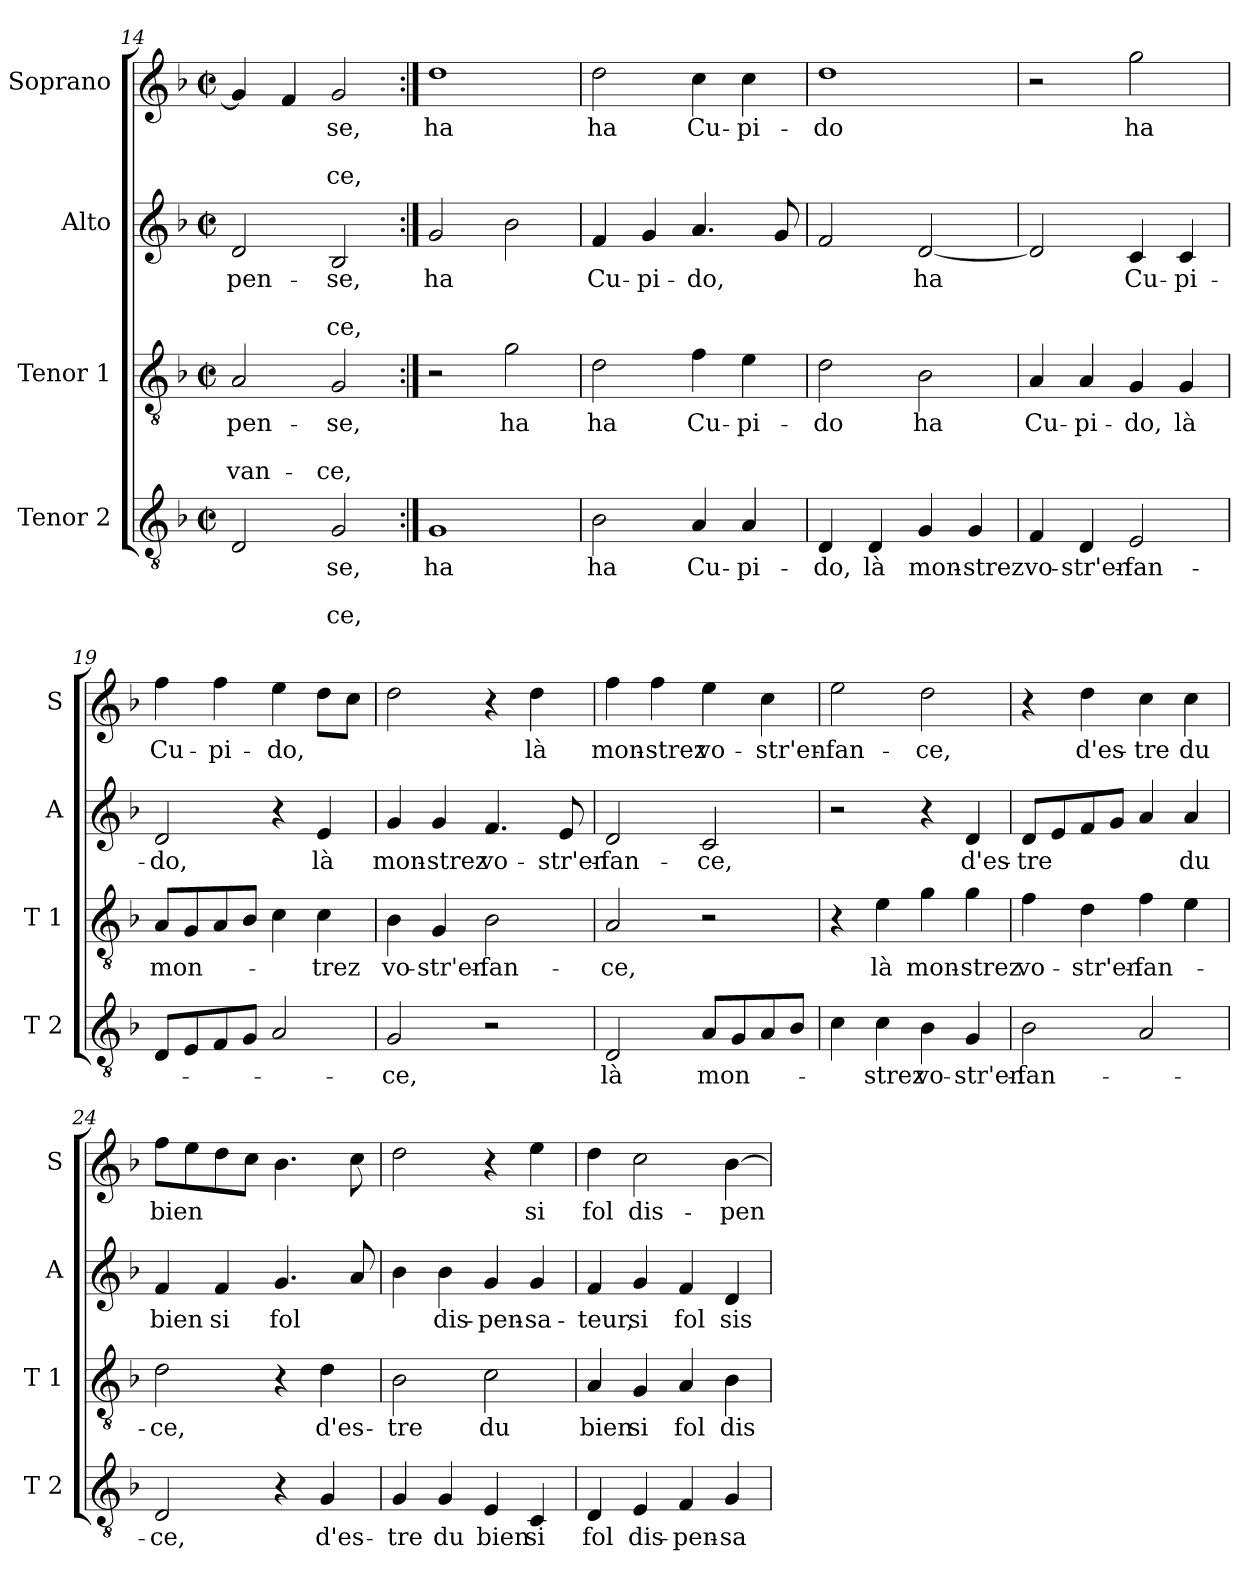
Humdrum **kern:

**kern	**text	**text	**text	**kern	**text	**text	**text	**kern	**text	**text	**text	**kern	**text	**text	**text
*part4	*part4	*part4	*part4	*part3	*part3	*part3	*part3	*part2	*part2	*part2	*part2	*part1	*part1	*part1	*part1
*staff4	*staff4	*staff4	*staff4	*staff3	*staff3	*staff3	*staff3	*staff2	*staff2	*staff2	*staff2	*staff1	*staff1	*staff1	*staff1
*I"Tenor 2	*	*	*	*I"Tenor 1	*	*	*	*I"Alto	*	*	*	*I"Soprano	*	*	*
*I'T 2	*	*	*	*I'T 1	*	*	*	*I'A	*	*	*	*I'S	*	*	*
*clefGv2	*	*	*	*clefGv2	*	*	*	*clefG2	*	*	*	*clefG2	*	*	*
*k[b-]	*	*	*	*k[b-]	*	*	*	*k[b-]	*	*	*	*k[b-]	*	*	*
*F:	*	*	*	*F:	*	*	*	*F:	*	*	*	*F:	*	*	*
*M2/2	*	*	*	*M2/2	*	*	*	*M2/2	*	*	*	*M2/2	*	*	*
*met(c|)	*	*	*	*met(c|)	*	*	*	*met(c|)	*	*	*	*met(c|)	*	*	*
=14	=14	=14	=14	=14	=14	=14	=14	=14	=14	=14	=14	=14	=14	=14	=14
!	!	!	!	!	!LO:LY:b	!	!LO:LY:b	!	!LO:LY:b	!	!	!	!	!	!
2D/	.	.	.	2A/	-pen-	.	-van-	2d/	-pen-	.	.	4g/]	.	.	.
.	.	.	.	.	.	.	.	.	.	.	.	4f/	.	.	.
!	!LO:LY:b	!	!LO:LY:b	!	!LO:LY:b	!	!LO:LY:b	!	!LO:LY:b	!	!LO:LY:b	!	!LO:LY:b	!	!LO:LY:b
2G/	-se,	.	-ce,	2G/	-se,	.	-ce,	2B-/	-se,	.	-ce,	2g/	-se,	.	-ce,
=15:|!	=15:|!	=15:|!	=15:|!	=15:|!	=15:|!	=15:|!	=15:|!	=15:|!	=15:|!	=15:|!	=15:|!	=15:|!	=15:|!	=15:|!	=15:|!
!	!LO:LY:b	!	!	!	!	!	!	!	!LO:LY:b	!	!	!	!LO:LY:b	!	!
1G	ha	.	.	2r	.	.	.	2g/	ha	.	.	1dd	ha	.	.
!	!	!	!	!	!LO:LY:b	!	!	!	!	!	!	!	!	!	!
.	.	.	.	2g\	ha	.	.	2b-\	.	.	.	.	.	.	.
!!LO:LB:g=z
=16	=16	=16	=16	=16	=16	=16	=16	=16	=16	=16	=16	=16	=16	=16	=16
!	!LO:LY:b	!	!	!	!LO:LY:b	!	!	!	!LO:LY:b	!	!	!	!LO:LY:b	!	!
2B-\	ha	.	.	2d\	ha	.	.	4f/	Cu-	.	.	2dd\	ha	.	.
!	!	!	!	!	!	!	!	!	!LO:LY:b	!	!	!	!	!	!
.	.	.	.	.	.	.	.	4g/	-pi-	.	.	.	.	.	.
!	!LO:LY:b	!	!	!	!LO:LY:b	!	!	!	!LO:LY:b	!	!	!	!LO:LY:b	!	!
4A/	Cu-	.	.	4f\	Cu-	.	.	4.a/	-do,	.	.	4cc\	Cu-	.	.
!	!LO:LY:b	!	!	!	!LO:LY:b	!	!	!	!	!	!	!	!LO:LY:b	!	!
4A/	-pi-	.	.	4e\	-pi-	.	.	.	.	.	.	4cc\	-pi-	.	.
.	.	.	.	.	.	.	.	8g/	.	.	.	.	.	.	.
=17	=17	=17	=17	=17	=17	=17	=17	=17	=17	=17	=17	=17	=17	=17	=17
!	!LO:LY:b	!	!	!	!LO:LY:b	!	!	!	!	!	!	!	!LO:LY:b	!	!
4D/	-do,	.	.	2d\	-do	.	.	2f/	.	.	.	1dd	-do	.	.
!	!LO:LY:b	!	!	!	!	!	!	!	!	!	!	!	!	!	!
4D/	là	.	.	.	.	.	.	.	.	.	.	.	.	.	.
!	!LO:LY:b	!	!	!	!LO:LY:b	!	!	!	!LO:LY:b	!	!	!	!	!	!
4G/	mon-	.	.	2B-\	ha	.	.	[2d/	ha	.	.	.	.	.	.
!	!LO:LY:b	!	!	!	!	!	!	!	!	!	!	!	!	!	!
4G/	-strez	.	.	.	.	.	.	.	.	.	.	.	.	.	.
=18	=18	=18	=18	=18	=18	=18	=18	=18	=18	=18	=18	=18	=18	=18	=18
!	!LO:LY:b	!	!	!	!LO:LY:b	!	!	!	!	!	!	!	!	!	!
4F/	vo-	.	.	4A/	Cu-	.	.	2d/]	.	.	.	2r	.	.	.
!	!LO:LY:b	!	!	!	!LO:LY:b	!	!	!	!	!	!	!	!	!	!
4D/	-str'en-	.	.	4A/	-pi-	.	.	.	.	.	.	.	.	.	.
!	!LO:LY:b	!	!	!	!LO:LY:b	!	!	!	!LO:LY:b	!	!	!	!LO:LY:b	!	!
2E/	-fan-	.	.	4G/	-do,	.	.	4c/	Cu-	.	.	2gg\	ha	.	.
!	!	!	!	!	!LO:LY:b	!	!	!	!LO:LY:b	!	!	!	!	!	!
.	.	.	.	4G/	là	.	.	4c/	-pi-	.	.	.	.	.	.
=19	=19	=19	=19	=19	=19	=19	=19	=19	=19	=19	=19	=19	=19	=19	=19
!	!	!	!	!	!LO:LY:b	!	!	!	!LO:LY:b	!	!	!	!LO:LY:b	!	!
8D/L	.	.	.	8A/L	mon-	.	.	2d/	-do,	.	.	4ff\	Cu-	.	.
8E/	.	.	.	8G/	.	.	.	.	.	.	.	.	.	.	.
!	!	!	!	!	!	!	!	!	!	!	!	!	!LO:LY:b	!	!
8F/	.	.	.	8A/	.	.	.	.	.	.	.	4ff\	-pi-	.	.
8G/J	.	.	.	8B-/J	.	.	.	.	.	.	.	.	.	.	.
!	!	!	!	!	!	!	!	!	!	!	!	!	!LO:LY:b	!	!
2A/	.	.	.	4c\	.	.	.	4r	.	.	.	4ee\	-do,	.	.
!	!	!	!	!	!LO:LY:b	!	!	!	!LO:LY:b	!	!	!	!	!	!
.	.	.	.	4c\	-trez	.	.	4e/	là	.	.	8dd\L	.	.	.
.	.	.	.	.	.	.	.	.	.	.	.	8cc\J	.	.	.
=20	=20	=20	=20	=20	=20	=20	=20	=20	=20	=20	=20	=20	=20	=20	=20
!	!LO:LY:b	!	!	!	!LO:LY:b	!	!	!	!LO:LY:b	!	!	!	!	!	!
2G/	-ce,	.	.	4B-\	vo-	.	.	4g/	mon-	.	.	2dd\	.	.	.
!	!	!	!	!	!LO:LY:b	!	!	!	!LO:LY:b	!	!	!	!	!	!
.	.	.	.	4G/	-str'en-	.	.	4g/	-strez	.	.	.	.	.	.
!	!	!	!	!	!LO:LY:b	!	!	!	!LO:LY:b	!	!	!	!	!	!
2r	.	.	.	2B-\	-fan-	.	.	4.f/	vo-	.	.	4r	.	.	.
!	!	!	!	!	!	!	!	!	!	!	!	!	!LO:LY:b	!	!
.	.	.	.	.	.	.	.	.	.	.	.	4dd\	là	.	.
!	!	!	!	!	!	!	!	!	!LO:LY:b	!	!	!	!	!	!
.	.	.	.	.	.	.	.	8e/	-str'en-	.	.	.	.	.	.
!!LO:LB:g=z
=21	=21	=21	=21	=21	=21	=21	=21	=21	=21	=21	=21	=21	=21	=21	=21
!	!LO:LY:b	!	!	!	!LO:LY:b	!	!	!	!LO:LY:b	!	!	!	!LO:LY:b	!	!
2D/	là	.	.	2A/	-ce,	.	.	2d/	-fan-	.	.	4ff\	mon-	.	.
!	!	!	!	!	!	!	!	!	!	!	!	!	!LO:LY:b	!	!
.	.	.	.	.	.	.	.	.	.	.	.	4ff\	-strez	.	.
!	!LO:LY:b	!	!	!	!	!	!	!	!LO:LY:b	!	!	!	!LO:LY:b	!	!
8A/L	mon-	.	.	2r	.	.	.	2c/	-ce,	.	.	4ee\	vo-	.	.
8G/	.	.	.	.	.	.	.	.	.	.	.	.	.	.	.
!	!	!	!	!	!	!	!	!	!	!	!	!	!LO:LY:b	!	!
8A/	.	.	.	.	.	.	.	.	.	.	.	4cc\	-str'en-	.	.
8B-/J	.	.	.	.	.	.	.	.	.	.	.	.	.	.	.
=22	=22	=22	=22	=22	=22	=22	=22	=22	=22	=22	=22	=22	=22	=22	=22
!	!	!	!	!	!	!	!	!	!	!	!	!	!LO:LY:b	!	!
4c\	.	.	.	4r	.	.	.	2r	.	.	.	2ee\	-fan-	.	.
!	!LO:LY:b	!	!	!	!LO:LY:b	!	!	!	!	!	!	!	!	!	!
4c\	-strez	.	.	4e\	là	.	.	.	.	.	.	.	.	.	.
!	!LO:LY:b	!	!	!	!LO:LY:b	!	!	!	!	!	!	!	!LO:LY:b	!	!
4B-\	vo-	.	.	4g\	mon-	.	.	4r	.	.	.	2dd\	-ce,	.	.
!	!LO:LY:b	!	!	!	!LO:LY:b	!	!	!	!LO:LY:b	!	!	!	!	!	!
4G/	-str'en-	.	.	4g\	-strez	.	.	4d/	d'es-	.	.	.	.	.	.
=23	=23	=23	=23	=23	=23	=23	=23	=23	=23	=23	=23	=23	=23	=23	=23
!	!LO:LY:b	!	!	!	!LO:LY:b	!	!	!	!LO:LY:b	!	!	!	!	!	!
2B-\	-fan-	.	.	4f\	vo-	.	.	8d/L	-tre	.	.	4r	.	.	.
.	.	.	.	.	.	.	.	8e/	.	.	.	.	.	.	.
!	!	!	!	!	!LO:LY:b	!	!	!	!	!	!	!	!LO:LY:b	!	!
.	.	.	.	4d\	-str'en-	.	.	8f/	.	.	.	4dd\	d'es-	.	.
.	.	.	.	.	.	.	.	8g/J	.	.	.	.	.	.	.
!	!	!	!	!	!LO:LY:b	!	!	!	!	!	!	!	!LO:LY:b	!	!
2A/	.	.	.	4f\	-fan-	.	.	4a/	.	.	.	4cc\	-tre	.	.
!	!	!	!	!	!	!	!	!	!LO:LY:b	!	!	!	!LO:LY:b	!	!
.	.	.	.	4e\	.	.	.	4a/	du	.	.	4cc\	du	.	.
=24	=24	=24	=24	=24	=24	=24	=24	=24	=24	=24	=24	=24	=24	=24	=24
!	!LO:LY:b	!	!	!	!LO:LY:b	!	!	!	!LO:LY:b	!	!	!	!LO:LY:b	!	!
2D/	-ce,	.	.	2d\	-ce,	.	.	4f/	bien	.	.	8ff\L	bien	.	.
.	.	.	.	.	.	.	.	.	.	.	.	8ee\	.	.	.
!	!	!	!	!	!	!	!	!	!LO:LY:b	!	!	!	!	!	!
.	.	.	.	.	.	.	.	4f/	si	.	.	8dd\	.	.	.
.	.	.	.	.	.	.	.	.	.	.	.	8cc\J	.	.	.
!	!	!	!	!	!	!	!	!	!LO:LY:b	!	!	!	!	!	!
4r	.	.	.	4r	.	.	.	4.g/	fol	.	.	4.b-\	.	.	.
!	!LO:LY:b	!	!	!	!LO:LY:b	!	!	!	!	!	!	!	!	!	!
4G/	d'es-	.	.	4d\	d'es-	.	.	.	.	.	.	.	.	.	.
.	.	.	.	.	.	.	.	8a/	.	.	.	8cc\	.	.	.
=25	=25	=25	=25	=25	=25	=25	=25	=25	=25	=25	=25	=25	=25	=25	=25
!	!LO:LY:b	!	!	!	!LO:LY:b	!	!	!	!	!	!	!	!	!	!
4G/	-tre	.	.	2B-\	-tre	.	.	4b-\	.	.	.	2dd\	.	.	.
!	!LO:LY:b	!	!	!	!	!	!	!	!LO:LY:b	!	!	!	!	!	!
4G/	du	.	.	.	.	.	.	4b-\	dis-	.	.	.	.	.	.
!	!LO:LY:b	!	!	!	!LO:LY:b	!	!	!	!LO:LY:b	!	!	!	!	!	!
4E/	bien	.	.	2c\	du	.	.	4g/	-pen-	.	.	4r	.	.	.
!	!LO:LY:b	!	!	!	!	!	!	!	!LO:LY:b	!	!	!	!LO:LY:b	!	!
4C/	si	.	.	.	.	.	.	4g/	-sa-	.	.	4ee\	si	.	.
!!LO:PB:g=z
=26	=26	=26	=26	=26	=26	=26	=26	=26	=26	=26	=26	=26	=26	=26	=26
!	!LO:LY:b	!	!	!	!LO:LY:b	!	!	!	!LO:LY:b	!	!	!	!LO:LY:b	!	!
4D/	fol	.	.	4A/	bien	.	.	4f/	-teur,	.	.	4dd\	fol	.	.
!	!LO:LY:b	!	!	!	!LO:LY:b	!	!	!	!LO:LY:b	!	!	!	!LO:LY:b	!	!
4E/	dis-	.	.	4G/	si	.	.	4g/	si	.	.	2cc\	dis-	.	.
!	!LO:LY:b	!	!	!	!LO:LY:b	!	!	!	!LO:LY:b	!	!	!	!	!	!
4F/	-pen-	.	.	4A/	fol	.	.	4f/	fol	.	.	.	.	.	.
!	!LO:LY:b	!	!	!	!LO:LY:b	!	!	!	!LO:LY:b	!	!	!	!LO:LY:b	!	!
4G/	-sa-	.	.	4B-\	dis-	.	.	4d/	sis-	.	.	[4b-\	-pen	.	.
=	=	=	=	=	=	=	=	=	=	=	=	=	=	=	=
*-	*-	*-	*-	*-	*-	*-	*-	*-	*-	*-	*-	*-	*-	*-	*-
